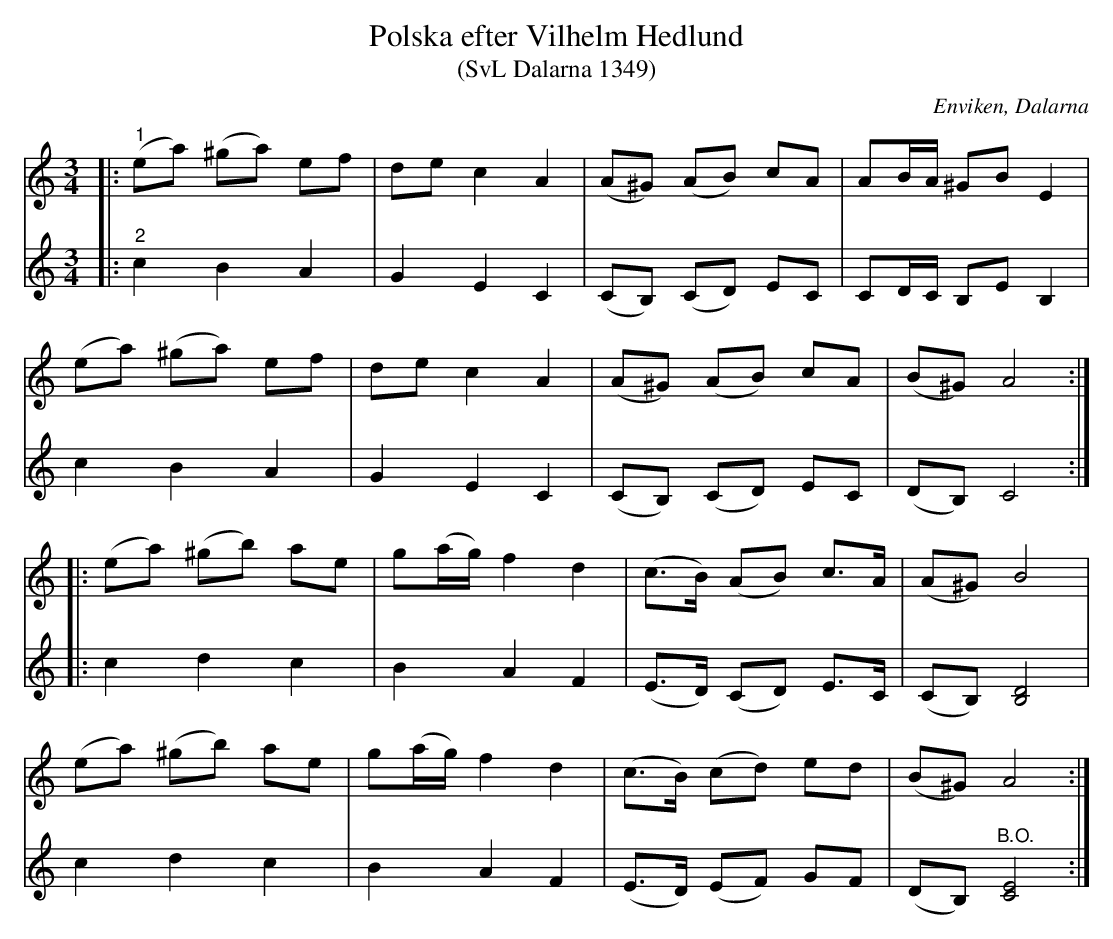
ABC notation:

X:1
T:Polska efter Vilhelm Hedlund
T:(SvL Dalarna 1349)
O:Enviken, Dalarna
L:1/8
M:3/4
K:Am
V:1
|:"^1" (ea) (^ga) ef | de c2 A2 | (A^G) (AB) cA | AB/A/ ^GB E2 |
(ea) (^ga) ef | de c2 A2 | (A^G) (AB) cA | (B^G) A4 ::
(ea) (^gb) ae | g(a/g/) f2 d2 | (c>B) (AB) c>A | (A^G) B4 |
(ea) (^gb) ae | g(a/g/) f2 d2 | (c>B) (cd) ed | (B^G) A4 :|
V:2
|:"^2" c2 B2 A2 | G2 E2 C2 | (CB,) (CD) EC | CD/C/ B,E B,2 |
c2 B2 A2 | G2 E2 C2 | (CB,) (CD) EC | (DB,) C4 ::
c2 d2 c2 | B2 A2 F2 | (E>D) (CD) E>C | (CB,) [B,D]4 |
c2 d2 c2 | B2 A2 F2 | (E>D) (EF) GF | (DB,)"^B.O." [CE]4 :|
